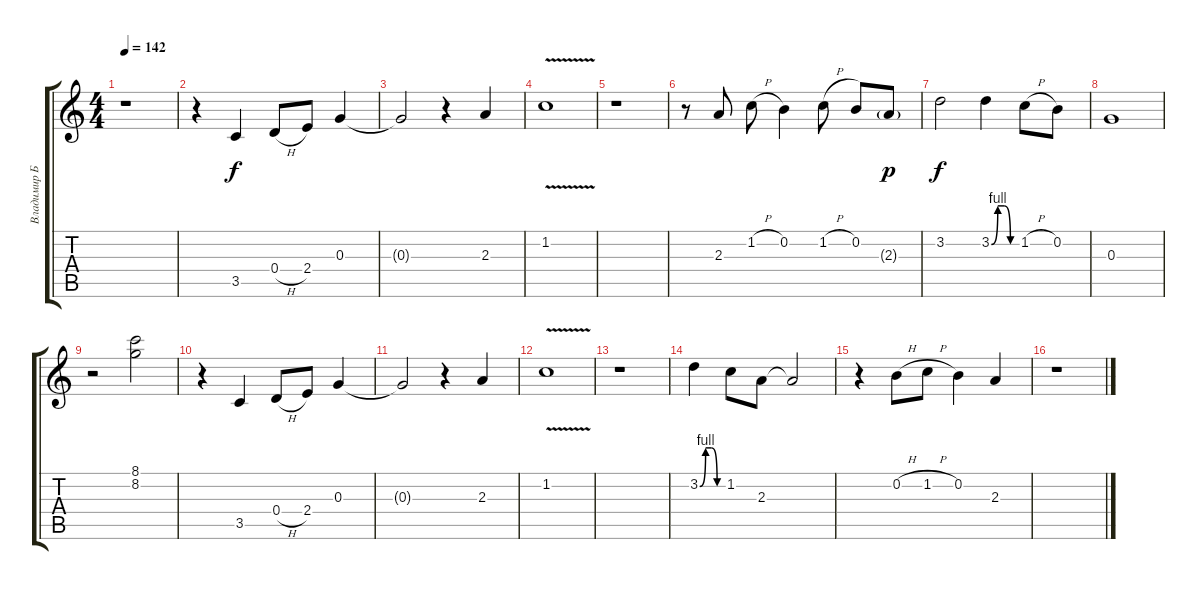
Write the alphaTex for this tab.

\track ("Владимир Бегунов" "Владимир Б") {instrument electricguitarclean}
\staff {score tabs}
\tuning (E4 B3 G3 D3 A2 E2) {hide}
\ts (4 4)
\tempo 142
\clef g2
\ks c
r.1{dy f instrument electricguitarclean} |
r.4 3.5.4 0.4{h}.8 2.4.8 0.3.4 |
0.3{t}.2 r.4 2.3.4 |
1.2{v}.1 |
r.1 |
r.8 2.3.8 1.2{h}.8 0.2.4 1.2{h}.8 0.2.8 2.3{g}.8{dy p} |
3.2.2{dy f} 3.2{be (custom 0 0 15 4 30 4 45 0 60 0)}.4 1.2{h}.8 0.2.8 |
0.3.1 |
r.2 (8.1 8.2).2 |
r.4 3.5.4 0.4{h}.8 2.4.8 0.3.4 |
0.3{t}.2 r.4 2.3.4 |
1.2{v}.1 |
r.1 |
3.2{be (custom 0 0 15 4 30 4 45 0 60 0)}.4 1.2.8 2.3.8 2.3{t}.2 |
r.4 0.2{h}.8 1.2{h}.8 0.2.4 2.3.4 |
r.1
